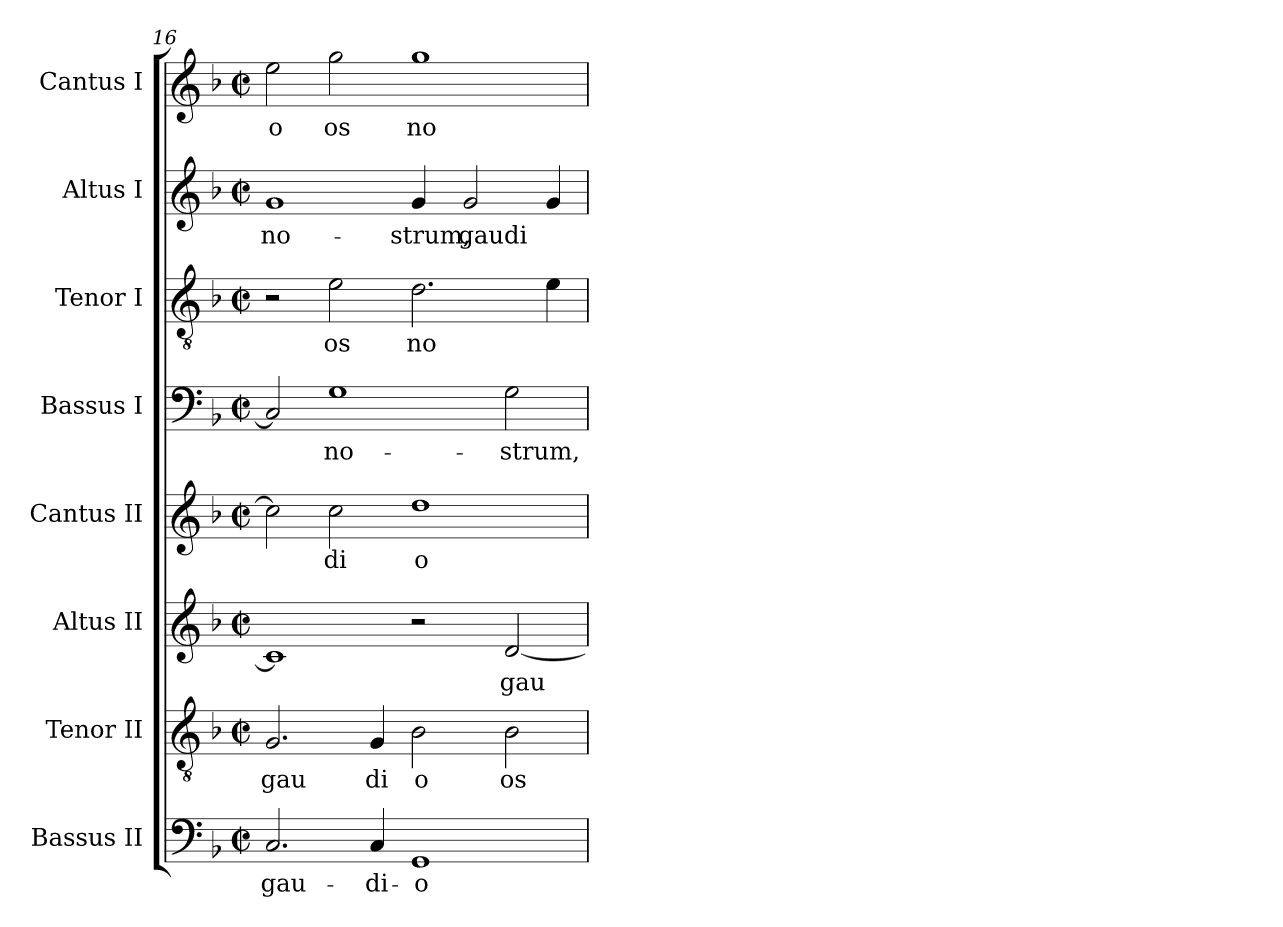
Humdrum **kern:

**kern	**text	**kern	**text	**kern	**text	**kern	**text	**kern	**text	**kern	**text	**kern	**text	**kern	**text
*part8	*part8	*part7	*part7	*part6	*part6	*part5	*part5	*part4	*part4	*part3	*part3	*part2	*part2	*part1	*part1
*staff8	*staff8	*staff7	*staff7	*staff6	*staff6	*staff5	*staff5	*staff4	*staff4	*staff3	*staff3	*staff2	*staff2	*staff1	*staff1
*I"Bassus II	*	*I"Tenor II	*	*I"Altus II	*	*I"Cantus II	*	*I"Bassus I	*	*I"Tenor I	*	*I"Altus I	*	*I"Cantus I	*
*I'Bassus II	*	*I'Tenor II	*	*I'Altus II	*	*I'Cantus II	*	*I'Bassus I	*	*I'Tenor I	*	*I'Altus I	*	*I'Cantus I	*
*clefF4	*	*clefGv2	*	*clefG2	*	*clefG2	*	*clefF4	*	*clefGv2	*	*clefG2	*	*clefG2	*
*k[b-]	*	*k[b-]	*	*k[b-]	*	*k[b-]	*	*k[b-]	*	*k[b-]	*	*k[b-]	*	*k[b-]	*
*F:	*	*F:	*	*F:	*	*F:	*	*F:	*	*F:	*	*F:	*	*F:	*
*M2/2	*	*M2/2	*	*M2/2	*	*M2/2	*	*M2/2	*	*M2/2	*	*M2/2	*	*M2/2	*
*met(c|)	*	*met(c|)	*	*met(c|)	*	*met(c|)	*	*met(c|)	*	*met(c|)	*	*met(c|)	*	*met(c|)	*
=16	=16	=16	=16	=16	=16	=16	=16	=16	=16	=16	=16	=16	=16	=16	=16
!	!LO:LY:b:cj	!	!LO:LY:b:cj	!	!LO:LY:b:cj	!	!LO:LY:b:cj	!	!LO:LY:b:cj	!	!	!	!LO:LY:b:cj	!	!LO:LY:b:cj
2.C/	gau-	2.G/	gau	1c]	.	2cc\]	.	2C/]	.	2r	.	1g	no-	2ee\	-o
!	!	!	!	!	!	!	!LO:LY:b:cj	!	!LO:LY:b:cj	!	!LO:LY:b:cj	!	!	!	!LO:LY:b:cj
.	.	.	.	.	.	2cc\	di	1G	no-	2e\	os	.	.	2gg\	os
!	!LO:LY:b:cj	!	!LO:LY:b:cj	!	!	!	!	!	!	!	!	!	!	!	!
4C/	-di-	4G/	di	.	.	.	.	.	.	.	.	.	.	.	.
!	!LO:LY:b:cj	!	!LO:LY:b:cj	!	!	!	!LO:LY:b:cj	!	!	!	!LO:LY:b:cj	!	!LO:LY:b:cj	!	!LO:LY:b:cj
1GG	-o	2B-\	o	2r	.	1dd	o	.	.	2.d\	no-	4g/	-strum,	1gg	no-
!	!	!	!	!	!	!	!	!	!	!	!	!	!LO:LY:b:cj	!	!
.	.	.	.	.	.	.	.	.	.	.	.	2g/	gaudi-	.	.
!	!	!	!LO:LY:b:cj	!	!LO:LY:b:cj	!	!	!	!LO:LY:b:cj	!	!	!	!	!	!
.	.	2B-\	os	[<2d/	gau	.	.	2G\	-strum,	.	.	.	.	.	.
!	!	!	!	!	!	!	!	!	!	!	!LO:LY:b:cj	!	!LO:LY:b:cj	!	!
.	.	.	.	.	.	.	.	.	.	4e\	--	4g/	--	.	.
=	=	=	=	=	=	=	=	=	=	=	=	=	=	=	=
*-	*-	*-	*-	*-	*-	*-	*-	*-	*-	*-	*-	*-	*-	*-	*-
